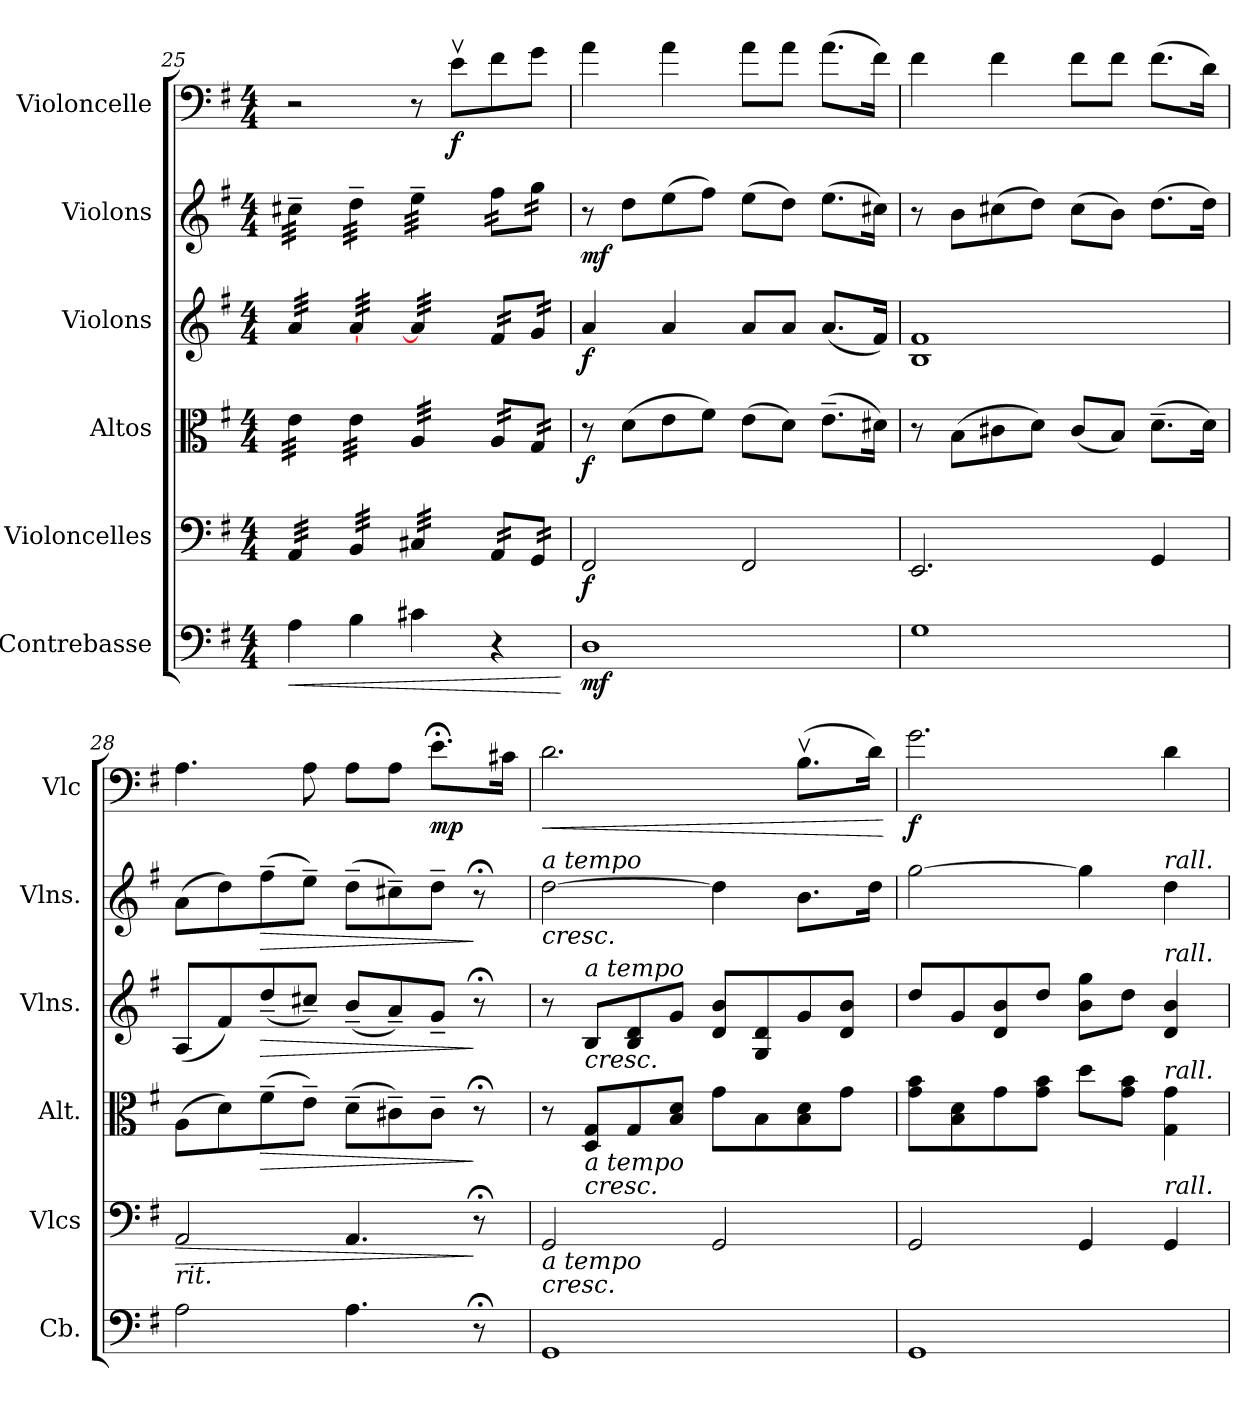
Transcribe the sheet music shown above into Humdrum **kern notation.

**kern	**dynam	**kern	**dynam	**kern	**dynam	**kern	**dynam	**kern	**dynam	**kern	**dynam
*part6	*part6	*part5	*part5	*part4	*part4	*part3	*part3	*part2	*part2	*part1	*part1
*staff6	*staff6	*staff5	*staff5	*staff4	*staff4	*staff3	*staff3	*staff2	*staff2	*staff1	*staff1
*I"Contrebasse	*	*I"Violoncelles	*	*I"Altos	*	*I"Violons	*	*I"Violons	*	*I"Violoncelle	*
*I'Cb.	*	*I'Vlcs	*	*I'Alt.	*	*I'Vlns.	*	*I'Vlns.	*	*I'Vlc	*
*clefF4	*	*clefF4	*	*clefC3	*	*clefG2	*	*clefG2	*	*clefF4	*
*ITrd7c12	*	*	*	*	*	*	*	*	*	*	*
*k[f#]	*	*k[f#]	*	*k[f#]	*	*k[f#]	*	*k[f#]	*	*k[f#]	*
*M4/4	*	*M4/4	*	*M4/4	*	*M4/4	*	*M4/4	*	*M4/4	*
=25	=25	=25	=25	=25	=25	=25	=25	=25	=25	=25	=25
!	!LO:HP:b	!	!	!	!	!	!	!	!	!	!
*	*	*tremolo	*	*	*	*	*	*	*	*	*
*	*	*	*	*tremolo	*	*	*	*	*	*	*
*	*	*	*	*	*	*tremolo	*	*	*	*	*
*	*	*	*	*	*	*	*	*tremolo	*	*	*
4AA\	<	32AA/LLL	.	32e\LLL	.	32a/LLL	.	32cc#X~\LLL	.	2r	.
.	.	32AA/	.	32e\	.	32a/	.	32cc#X~\	.	.	.
.	.	32AA/	.	32e\	.	32a/	.	32cc#X~\	.	.	.
.	.	32AA/	.	32e\	.	32a/	.	32cc#X~\	.	.	.
.	.	32AA/	.	32e\	.	32a/	.	32cc#X~\	.	.	.
.	.	32AA/	.	32e\	.	32a/	.	32cc#X~\	.	.	.
.	.	32AA/	.	32e\	.	32a/	.	32cc#X~\	.	.	.
.	.	32AA/JJJ	.	32e\JJJ	.	32a/JJJ	.	32cc#X~\JJJ	.	.	.
4BB\	.	32BB/LLL	.	32e\LLL	.	[32a/LLL	.	32dd~\LLL	.	.	.
.	.	32BB/	.	32e\	.	32a/	.	32dd~\	.	.	.
.	.	32BB/	.	32e\	.	32a/	.	32dd~\	.	.	.
.	.	32BB/	.	32e\	.	32a/	.	32dd~\	.	.	.
.	.	32BB/	.	32e\	.	32a/	.	32dd~\	.	.	.
.	.	32BB/	.	32e\	.	32a/	.	32dd~\	.	.	.
.	.	32BB/	.	32e\	.	32a/	.	32dd~\	.	.	.
.	.	32BB/JJJ	.	32e\JJJ	.	32a/JJJ	.	32dd~\JJJ	.	.	.
4C#X\	.	32C#X/LLL	.	32A/LLL	.	32a/]LLL	.	32ee~\LLL	.	8r	.
.	.	32C#X/	.	32A/	.	32a/	.	32ee~\	.	.	.
.	.	32C#X/	.	32A/	.	32a/	.	32ee~\	.	.	.
.	.	32C#X/	.	32A/	.	32a/	.	32ee~\	.	.	.
!	!	!	!	!	!	!	!	!	!	!	!LO:DY:b
.	.	32C#X/	.	32A/	.	32a/	.	32ee~\	.	8ev\L	f
.	.	32C#X/	.	32A/	.	32a/	.	32ee~\	.	.	.
.	.	32C#X/	.	32A/	.	32a/	.	32ee~\	.	.	.
.	.	32C#X/JJJ	.	32A/JJJ	.	32a/JJJ	.	32ee~\JJJ	.	.	.
4r	.	32AA/LLL	.	32A/LLL	.	(<32f#/LLL	.	32ff#\LLL	.	8f#\	.
.	.	32AA/	.	32A/	.	(<32f#/	.	32ff#\	.	.	.
.	.	32AA/	.	32A/	.	(<32f#/	.	32ff#\	.	.	.
.	.	32AA/	.	32A/	.	32f#/	.	32ff#\	.	.	.
.	.	32GG/	.	32G/	.	32g/	.	32gg\	.	8g\J	.
.	.	32GG/	.	32G/	.	32g/	.	32gg\	.	.	.
.	.	32GG/	.	32G/	.	32g/	.	32gg\	.	.	.
.	.	32GG/JJJ	.	32G/JJJ	.	32g/JJJ	.	32gg\JJJ	.	.	.
*	*	*	*	*	*	*	*	*Xtremolo	*	*	*
*	*	*	*	*	*	*Xtremolo	*	*	*	*	*
*	*	*	*	*Xtremolo	*	*	*	*	*	*	*
*	*	*Xtremolo	*	*	*	*	*	*	*	*	*
.	[	.	.	.	.	.	.	.	.	.	.
!!LO:PB:g=z
=26	=26	=26	=26	=26	=26	=26	=26	=26	=26	=26	=26
!	!LO:DY:b	!	!LO:DY:b	!	!LO:DY:b	!	!LO:DY:b	!	!LO:DY:b	!	!
1DD	mf	2FF#/	f	8r	f	4a/)	f	8r	mf	4a\	.
.	.	.	.	(>8d\L	.	.	.	8dd\L	.	.	.
.	.	.	.	8e\	.	4a/	.	(>8ee\	.	4a\	.
.	.	.	.	8f#\J)	.	.	.	8ff#\J)	.	.	.
.	.	2FF#/	.	(>8e\L	.	8a/L	.	(>8ee\L	.	8a\L	.
.	.	.	.	8d\J)	.	8a/J	.	8dd\J)	.	8a\J	.
.	.	.	.	(>8.e~\L	.	(<8.a/L	.	(>8.ee\L	.	(>8.a\L	.
.	.	.	.	16d#X\Jk)	.	16f#/Jk)	.	16cc#X\Jk)	.	16f#\Jk)	.
=27	=27	=27	=27	=27	=27	=27	=27	=27	=27	=27	=27
1GG	.	2.EE/	.	8r	.	1B 1f#	.	8r	.	4f#\	.
.	.	.	.	(>8B\L	.	.	.	8b\L	.	.	.
.	.	.	.	8c#X\	.	.	.	(>8cc#X\	.	4f#\	.
.	.	.	.	8d\J)	.	.	.	8dd\J)	.	.	.
.	.	.	.	(<8c#/L	.	.	.	(>8cc#\L	.	8f#\L	.
.	.	.	.	8B/J)	.	.	.	8b\J)	.	8f#\J	.
.	.	4GG/	.	(>8.d~\L	.	.	.	(>8.dd\L	.	(>8.f#\L	.
.	.	.	.	16d\Jk)	.	.	.	16dd\Jk)	.	16d\Jk)	.
=28	=28	=28	=28	=28	=28	=28	=28	=28	=28	=28	=28
!	!	!LO:TX:b:i:t=rit.	!	!	!	!	!	!	!	!	!
!	!	!	!LO:HP:b	!	!	!	!	!	!	!	!
2AA\	.	2AA/	>	(>8A\L	.	(<8A/L	.	(>8a\L	.	4.A\	.
.	.	.	.	8d\)	.	8f#/)	.	8dd\)	.	.	.
!	!	!	!	!	!LO:HP:b	!	!LO:HP:b	!	!LO:HP:b	!	!
.	.	.	.	(>8f#~\	>	(<8dd~/	>	(>8ff#~\	>	.	.
.	.	.	.	8e~\J)	.	8cc#X~/J)	.	8ee~\J)	.	8A\	.
4.AA\	.	4.AA/	.	(>8d~\L	.	(<8b~/L	.	(>8dd~\L	.	8A\L	.
.	.	.	.	8c#X~\)	.	8a~/)	.	8cc#X~\)	.	8A\J	.
!	!	!	!	!	!	!	!	!	!	!	!LO:DY:b
.	.	.	.	8c#~\J	.	8g~/J	.	8dd~\J	.	8.e;<\L	mp
8r;<	.	8r;<	]	8r;<	]	8r;<	]	8r;<	]	.	.
.	.	.	.	.	.	.	.	.	.	16c#X\Jk	.
!!LO:PB:g=z
=29	=29	=29	=29	=29	=29	=29	=29	=29	=29	=29	=29
!	!	!	!	!	!	!	!	!LO:TX:a:i:t=a tempo	!	!	!
!	!	!	!	!	!	!	!	!LO:TX:b:i:t=cresc.	!	!	!
!	!	!LO:TX:b:i:t=a tempo	!	!	!	!	!	!	!	!	!
!	!	!LO:TX:b:i:t=cresc.	!	!	!	!	!	!	!	!	!
!	!	!	!	!	!	!	!	!	!	!	!LO:HP:b
1GGG	.	2GG/	.	8r	.	8r	.	[2dd\	.	2.d\	<
!	!	!	!	!	!	!LO:TX:a:i:t=a tempo	!	!	!	!	!
!	!	!	!	!	!	!LO:TX:b:i:t=cresc.	!	!	!	!	!
!	!	!	!	!LO:TX:b:i:t=a tempo	!	!	!	!	!	!	!
!	!	!	!	!LO:TX:b:i:t=cresc.	!	!	!	!	!	!	!
.	.	.	.	8D/ 8G/L	.	8B/L	.	.	.	.	.
.	.	.	.	8G/	.	8B/ 8d/	.	.	.	.	.
.	.	.	.	8B/ 8d/J	.	8g/J	.	.	.	.	.
.	.	2GG/	.	8g\L	.	8d/ 8b/L	.	4dd\]	.	.	.
.	.	.	.	8B\	.	8G/ 8d/	.	.	.	.	.
.	.	.	.	8B\ 8d\	.	8g/	.	8.b\L	.	(>8.Bv\L	.
.	.	.	.	8g\J	.	8d/ 8b/J	.	.	.	.	.
.	.	.	.	.	.	.	.	16dd\Jk	.	16d\Jk)	.
.	.	.	.	.	.	.	.	.	.	.	[
=30	=30	=30	=30	=30	=30	=30	=30	=30	=30	=30	=30
!	!	!	!	!	!	!	!	!	!	!	!LO:DY:b
1GGG	.	2GG/	.	8g\ 8b\L	.	8dd/L	.	[2gg\	.	2.g\	f
.	.	.	.	8B\ 8d\	.	8g/	.	.	.	.	.
.	.	.	.	8g\	.	8d/ 8b/	.	.	.	.	.
.	.	.	.	8g\ 8b\J	.	8dd/J	.	.	.	.	.
.	.	4GG/	.	8dd\L	.	8b\ 8gg\L	.	4gg\]	.	.	.
.	.	.	.	8g\ 8b\J	.	8dd\J	.	.	.	.	.
!	!	!	!	!	!	!	!	!LO:TX:a:i:t=rall.	!	!	!
!	!	!	!	!	!	!LO:TX:a:i:t=rall.	!	!	!	!	!
!	!	!	!	!LO:TX:a:i:t=rall.	!	!	!	!	!	!	!
!	!	!LO:TX:a:i:t=rall.	!	!	!	!	!	!	!	!	!
.	.	4GG/	.	4G\ 4g\	.	4d/ 4b/	.	4dd\	.	4d\	.
=	=	=	=	=	=	=	=	=	=	=	=
*-	*-	*-	*-	*-	*-	*-	*-	*-	*-	*-	*-
